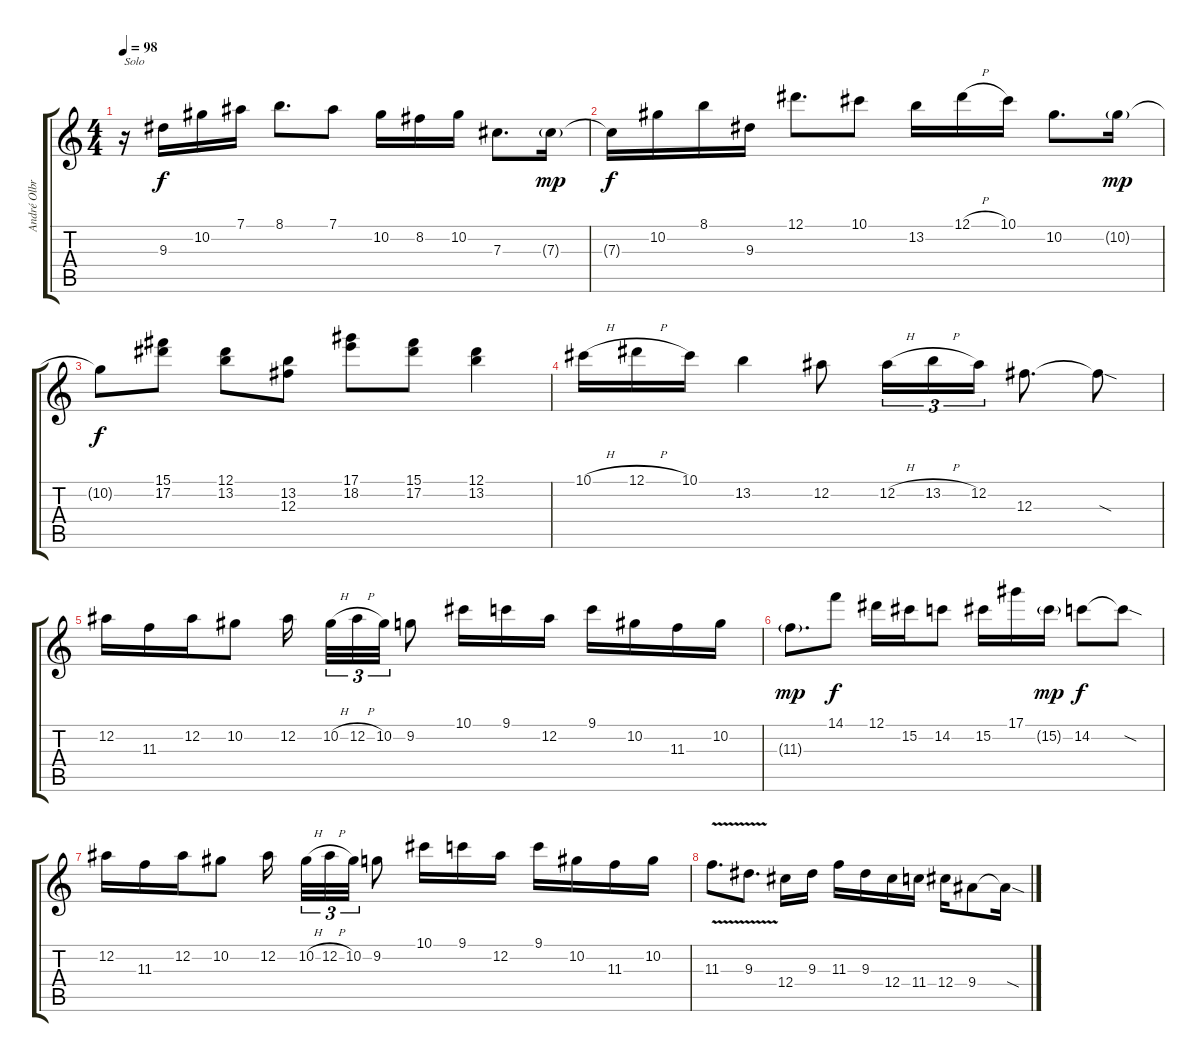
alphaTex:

\track ("André Olbrich" "André Olbr") {instrument acousticguitarsteel}
\staff {score tabs}
\tuning (Eb4 Bb3 Gb3 Db3 Ab2 Eb2) {hide}
\ts (4 4)
\tempo 98
\clef g2
\ks c
r.16{txt "Solo" dy f} 9.3.16 10.2.16 7.1.16 8.1.8{d} 7.1.8 10.2.16 8.2.16 10.2.16 7.3.8{d} 7.3{g}.16{dy mp} |
7.3{t}.16{dy f} 10.2.16 8.1.16 9.3.16 12.1.8{d} 10.1.8 13.2.16 12.1{h}.16 10.1.16 10.2.8{d} 10.2{g}.16{dy mp} |
10.2{t}.8{dy f} (15.1 17.2).8 (12.1 13.2).8 (13.2 12.3).8 (17.1 18.2).8 (15.1 17.2).8 (12.1 13.2).4 |
10.1{h}.16 12.1{h}.16 10.1.16 13.2.4 12.2.8 12.2{h}.16{tu (3 2)} 13.2{h}.16{tu (3 2)} 12.2.16{tu (3 2)} 12.3.8{d} 12.3{sod t}.8 |
12.2.16 11.3.16 12.2.16 10.2.8 12.2.16{beam splitsecondary} 10.2{h}.32{tu (3 2)} 12.2{h}.32{tu (3 2)} 10.2.32{tu (3 2)} 9.2.8 10.1.16 9.1.16 12.2.16 9.1.16 10.2.16 11.3.16 10.2.16 |
11.3{g}.8{d dy mp} 14.1.8{dy f} 12.1.16 15.2.16 14.2.8 15.2.16 17.1.16 15.2{g}.16{dy mp} 14.2.8{dy f} 14.2{sod t}.8 |
12.2.16 11.3.16 12.2.16 10.2.8 12.2.16{beam splitsecondary} 10.2{h}.32{tu (3 2)} 12.2{h}.32{tu (3 2)} 10.2.32{tu (3 2)} 9.2.8 10.1.16 9.1.16 12.2.16 9.1.16 10.2.16 11.3.16 10.2.16 |
11.3{v}.8{d} 9.3{v}.8{d} 12.4.16 9.3.16 11.3.16 9.3.16 12.4.16 11.4.16 12.4.16 9.4.8 9.4{sod t}.16
